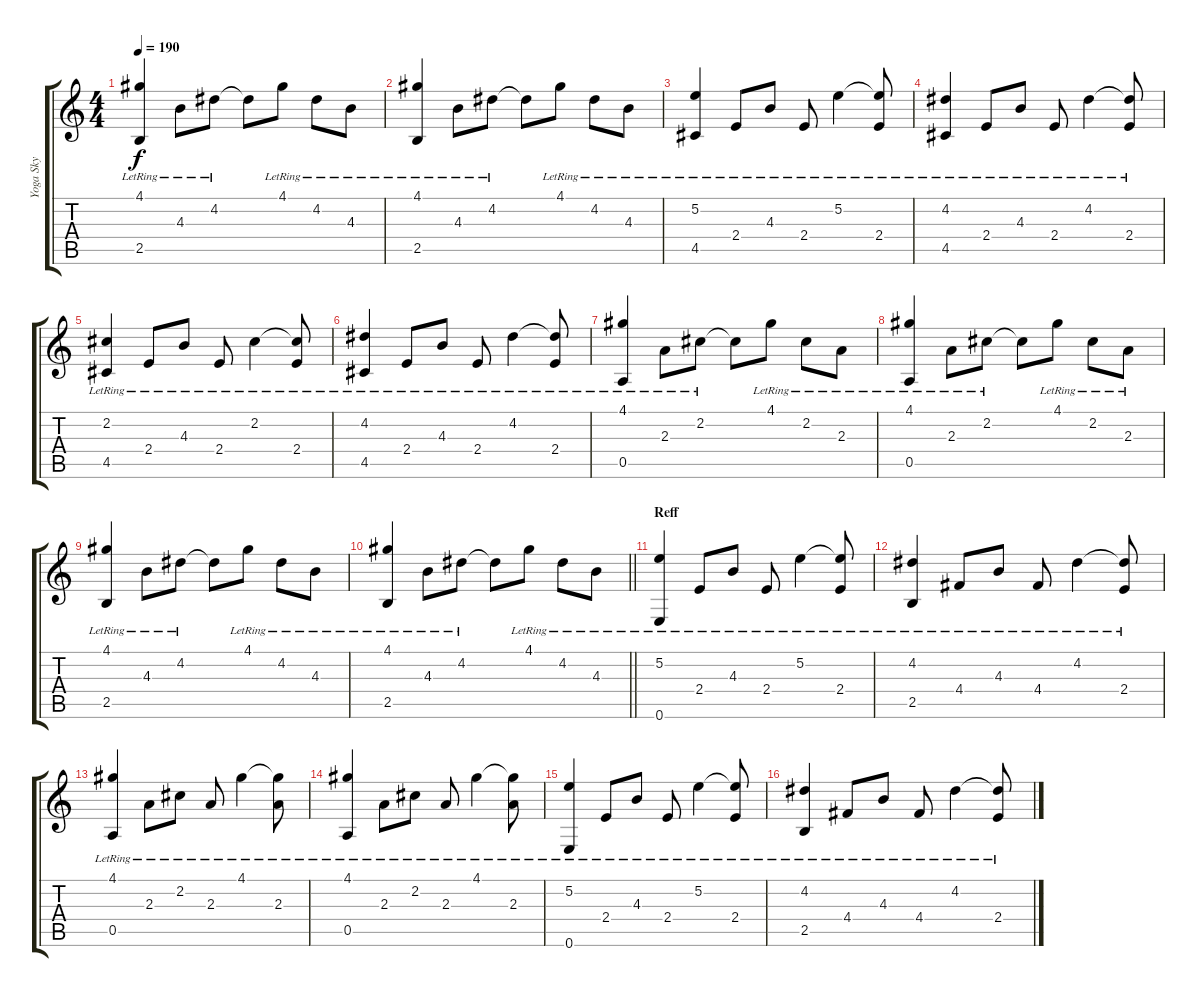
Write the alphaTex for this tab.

\track ("Yoga Sky" "Yoga Sky") {instrument acousticguitarnylon}
\staff {score tabs}
\tuning (E4 B3 G3 D3 A2 E2) {hide}
\ts (4 4)
\tempo 190
\clef g2
\ks c
(4.1{lr} 2.5{lr}).4{dy f} 4.3{lr}.8 4.2{lr}.8 4.2{t}.8 4.1{lr}.8 4.2{lr}.8 4.3{lr}.8 |
(4.1{lr} 2.5{lr}).4 4.3{lr}.8 4.2{lr}.8 4.2{t}.8 4.1{lr}.8 4.2{lr}.8 4.3{lr}.8 |
(5.2{lr} 4.5{lr}).4 2.4{lr}.8 4.3{lr}.8 2.4{lr}.8 5.2{lr}.4 (5.2{t} 2.4{lr}).8 |
(4.2{lr} 4.5{lr}).4 2.4{lr}.8 4.3{lr}.8 2.4{lr}.8 4.2{lr}.4 (4.2{t} 2.4{lr}).8 |
(2.2{lr} 4.5{lr}).4 2.4{lr}.8 4.3{lr}.8 2.4{lr}.8 2.2{lr}.4 (2.2{t} 2.4{lr}).8 |
(4.2{lr} 4.5{lr}).4 2.4{lr}.8 4.3{lr}.8 2.4{lr}.8 4.2{lr}.4 (4.2{t} 2.4{lr}).8 |
(4.1{lr} 0.5{lr}).4 2.3{lr}.8 2.2{lr}.8 2.2{t}.8 4.1{lr}.8 2.2{lr}.8 2.3{lr}.8 |
(4.1{lr} 0.5{lr}).4 2.3{lr}.8 2.2{lr}.8 2.2{t}.8 4.1{lr}.8 2.2{lr}.8 2.3{lr}.8 |
(4.1{lr} 2.5{lr}).4 4.3{lr}.8 4.2{lr}.8 4.2{t}.8 4.1{lr}.8 4.2{lr}.8 4.3{lr}.8 |
\barLineRight lightlight
(4.1{lr} 2.5{lr}).4 4.3{lr}.8 4.2{lr}.8 4.2{t}.8 4.1{lr}.8 4.2{lr}.8 4.3{lr}.8 |
\section ("" "Reff")
(5.2{lr} 0.6{lr}).4 2.4{lr}.8 4.3{lr}.8 2.4{lr}.8 5.2{lr}.4 (5.2{t} 2.4{lr}).8 |
(4.2{lr} 2.5{lr}).4 4.4{lr}.8 4.3{lr}.8 4.4{lr}.8 4.2{lr}.4 (4.2{t} 2.4{lr}).8 |
(4.1{lr} 0.5{lr}).4 2.3{lr}.8 2.2{lr}.8 2.3{lr}.8 4.1{lr}.4 (4.1{t} 2.3{lr}).8 |
(4.1{lr} 0.5{lr}).4 2.3{lr}.8 2.2{lr}.8 2.3{lr}.8 4.1{lr}.4 (4.1{t} 2.3{lr}).8 |
(5.2{lr} 0.6{lr}).4 2.4{lr}.8 4.3{lr}.8 2.4{lr}.8 5.2{lr}.4 (5.2{t} 2.4{lr}).8 |
(4.2{lr} 2.5{lr}).4 4.4{lr}.8 4.3{lr}.8 4.4{lr}.8 4.2{lr}.4 (4.2{t} 2.4{lr}).8
